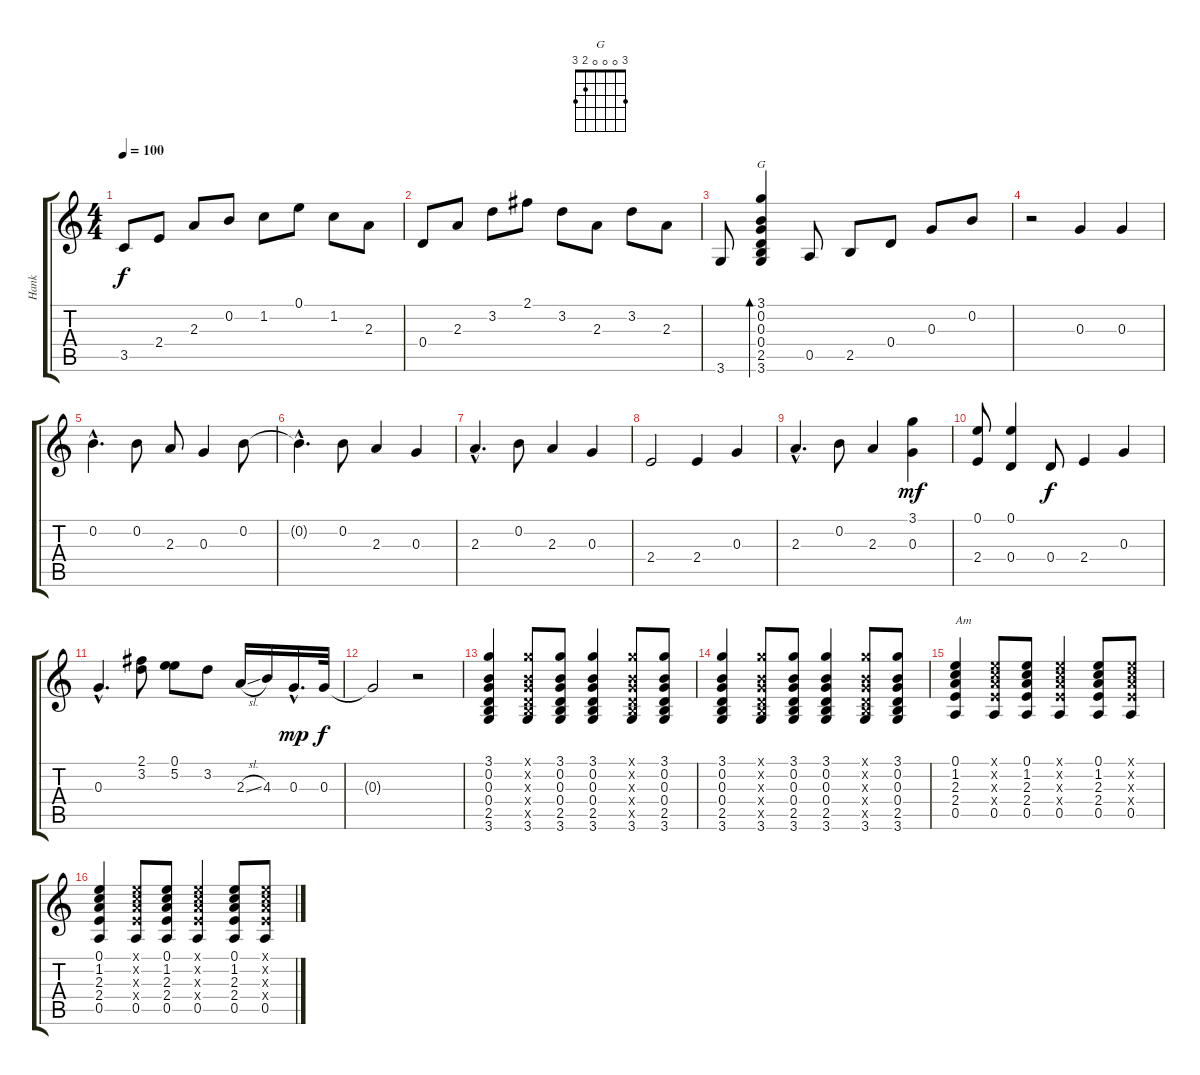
\track ("Hank" "Hank") {instrument electricguitarjazz}
\staff {score tabs}
\tuning (E4 B3 G3 D3 A2 E2) {hide}
\chord ("G" 3 0 0 0 2 3)
\ts (4 4)
\tempo 100
\clef g2
\ks c
3.5.8{dy f} 2.4.8 2.3.8 0.2.8 1.2.8 0.1.8 1.2.8 2.3.8 |
0.4.8 2.3.8 3.2.8 2.1.8 3.2.8 2.3.8 3.2.8 2.3.8 |
3.6.8 (3.1 0.2 0.3 0.4 2.5 3.6).4{bd 480 ch "G"} 0.5.8 2.5.8 0.4.8 0.3.8 0.2.8 |
r.2 0.3.4{volume 16} 0.3.4 |
0.2{hac}.4{d} 0.2.8 2.3.8 0.3.4 0.2.8 |
0.2{hac t}.4{d} 0.2.8 2.3.4 0.3.4 |
2.3{hac}.4{d} 0.2.8 2.3.4 0.3.4 |
2.4.2 2.4.4 0.3.4 |
2.3{hac}.4{d} 0.2.8 2.3.4 (3.1 0.3).4{dy mf} |
(0.1 2.4).8 (0.1 0.4).4 0.4.8{dy f} 2.4.4 0.3.4 |
0.3{hac}.4{d} (2.1 3.2).8 (0.1 5.2).8 3.2.8 2.3{sl}.16 4.3.16 0.3{hac}.16{d dy mp} 0.3.32{dy f} |
0.3{t}.2 r.2{volume 10} |
(3.1 0.2 0.3 0.4 2.5 3.6).4 (3.1{x} 0.2{x} 0.3{x} 0.4{x} 2.5{x} 3.6).8 (3.1 0.2 0.3 0.4 2.5 3.6).8 (3.1 0.2 0.3 0.4 2.5 3.6).4 (3.1{x} 0.2{x} 0.3{x} 0.4{x} 2.5{x} 3.6).8 (3.1 0.2 0.3 0.4 2.5 3.6).8 |
(3.1 0.2 0.3 0.4 2.5 3.6).4 (3.1{x} 0.2{x} 0.3{x} 0.4{x} 2.5{x} 3.6).8 (3.1 0.2 0.3 0.4 2.5 3.6).8 (3.1 0.2 0.3 0.4 2.5 3.6).4 (3.1{x} 0.2{x} 0.3{x} 0.4{x} 2.5{x} 3.6).8 (3.1 0.2 0.3 0.4 2.5 3.6).8 |
(0.1 1.2 2.3 2.4 0.5).4{txt "Am"} (0.1{x} 1.2{x} 2.3{x} 2.4{x} 0.5).8 (0.1 1.2 2.3 2.4 0.5).8 (0.1{x} 1.2{x} 2.3{x} 2.4{x} 0.5).4 (0.1 1.2 2.3 2.4 0.5).8 (0.1{x} 1.2{x} 2.3{x} 2.4{x} 0.5).8 |
(0.1 1.2 2.3 2.4 0.5).4 (0.1{x} 1.2{x} 2.3{x} 2.4{x} 0.5).8 (0.1 1.2 2.3 2.4 0.5).8 (0.1{x} 1.2{x} 2.3{x} 2.4{x} 0.5).4 (0.1 1.2 2.3 2.4 0.5).8 (0.1{x} 1.2{x} 2.3{x} 2.4{x} 0.5).8
